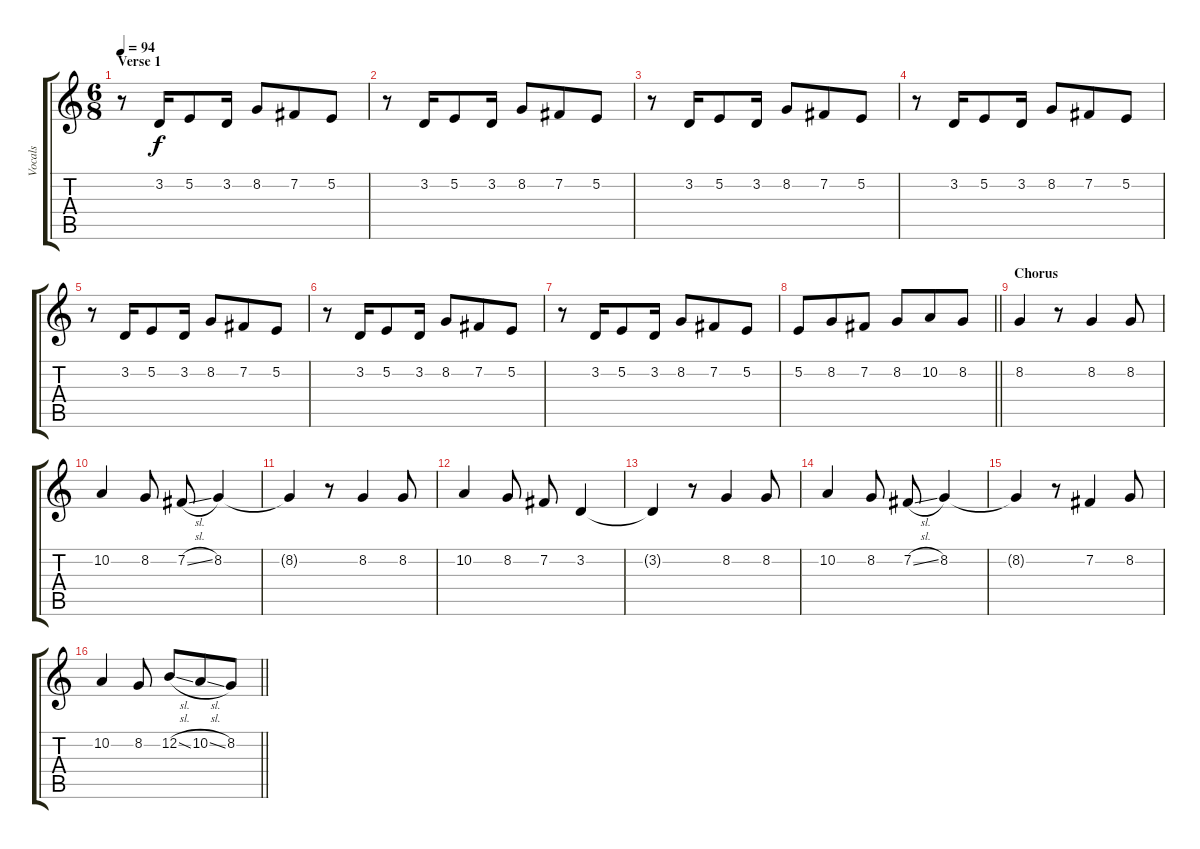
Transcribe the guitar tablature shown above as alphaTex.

\track ("Vocals" "Vocals") {instrument clarinet}
\staff {score tabs}
\tuning (E4 B3 G3 D3 A2 E2) {hide}
\ts (6 8)
\section ("" "Verse 1")
\tempo 94
\clef g2
\ks c
r.8{dy f} 3.2.16 5.2.8 3.2.16 8.2.8 7.2.8 5.2.8 |
r.8 3.2.16 5.2.8 3.2.16 8.2.8 7.2.8 5.2.8 |
r.8 3.2.16 5.2.8 3.2.16 8.2.8 7.2.8 5.2.8 |
r.8 3.2.16 5.2.8 3.2.16 8.2.8 7.2.8 5.2.8 |
r.8 3.2.16 5.2.8 3.2.16 8.2.8 7.2.8 5.2.8 |
r.8 3.2.16 5.2.8 3.2.16 8.2.8 7.2.8 5.2.8 |
r.8 3.2.16 5.2.8 3.2.16 8.2.8 7.2.8 5.2.8 |
\barLineRight lightlight
5.2.8 8.2.8 7.2.8 8.2.8 10.2.8 8.2.8 |
\section ("" "Chorus")
8.2.4 r.8 8.2.4 8.2.8 |
10.2.4 8.2.8 7.2{sl}.8 8.2.4 |
8.2{t}.4 r.8 8.2.4 8.2.8 |
10.2.4 8.2.8 7.2.8 3.2.4 |
3.2{t}.4 r.8 8.2.4 8.2.8 |
10.2.4 8.2.8 7.2{sl}.8 8.2.4 |
8.2{t}.4 r.8 7.2.4 8.2.8 |
\barLineRight lightlight
10.2.4 8.2.8 12.2{sl}.8 10.2{sl}.8 8.2.8
